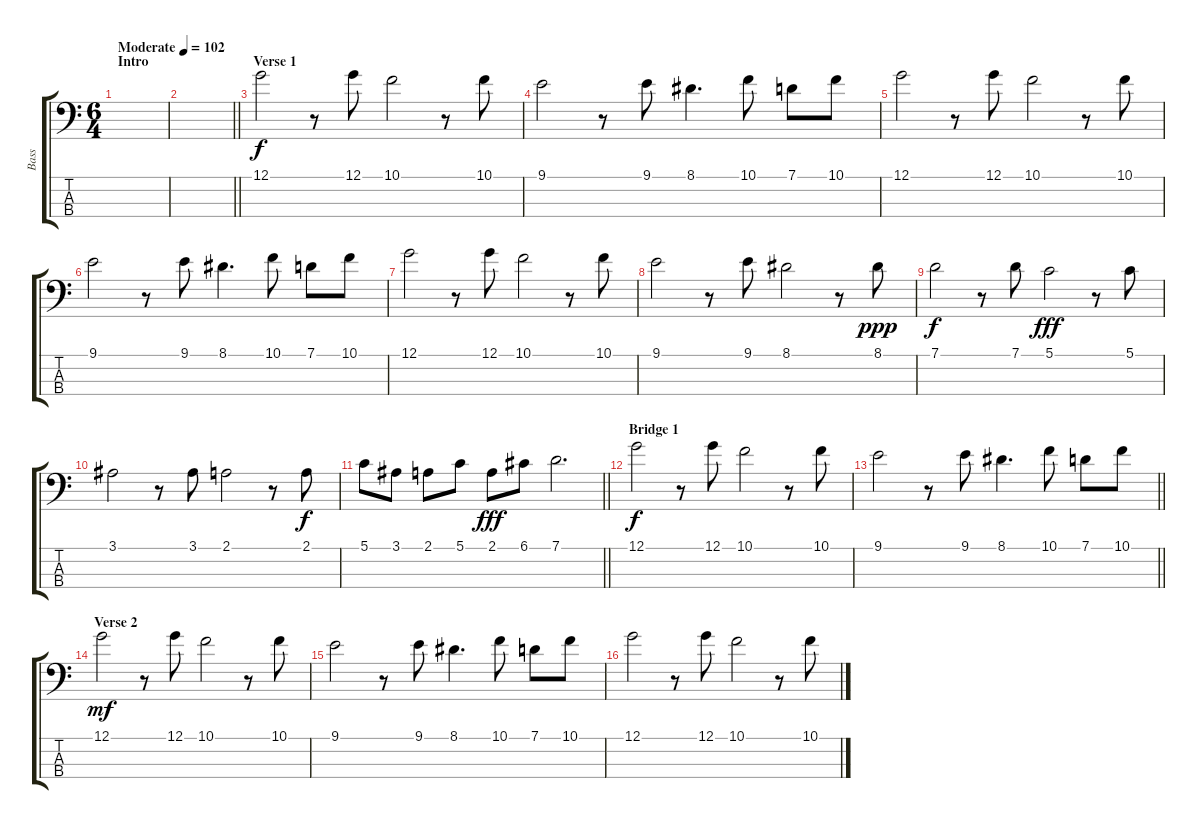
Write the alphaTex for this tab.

\track ("Bass" "Bass") {instrument electricbassfinger}
\staff {score tabs}
\tuning (G2 D2 A1 E1) {hide}
\ts (6 4)
\section ("" "Intro")
\tempo (102 "Moderate")
\clef f4
\ks c
|
\barLineRight lightlight
|
\section ("" "Verse 1")
12.1.2 r.8 12.1.8 10.1.2 r.8 10.1.8 |
9.1.2 r.8 9.1.8 8.1.4{d} 10.1.8 7.1.8 10.1.8 |
12.1.2 r.8 12.1.8 10.1.2 r.8 10.1.8 |
9.1.2 r.8 9.1.8 8.1.4{d} 10.1.8 7.1.8 10.1.8 |
12.1.2 r.8 12.1.8 10.1.2 r.8 10.1.8 |
9.1.2 r.8 9.1.8 8.1.2 r.8 8.1.8{dy ppp} |
7.1.2{dy f} r.8 7.1.8 5.1.2{dy fff} r.8 5.1.8 |
3.1.2 r.8 3.1.8 2.1.2 r.8 2.1.8{dy f} |
\barLineRight lightlight
5.1.8 3.1.8 2.1.8 5.1.8 2.1.8{dy fff} 6.1.8 7.1.2{d} |
\section ("" "Bridge 1")
12.1.2{dy f} r.8 12.1.8 10.1.2 r.8 10.1.8 |
\barLineRight lightlight
9.1.2 r.8 9.1.8 8.1.4{d} 10.1.8 7.1.8 10.1.8 |
\section ("" "Verse 2")
12.1.2{dy mf} r.8 12.1.8 10.1.2 r.8 10.1.8 |
9.1.2 r.8 9.1.8 8.1.4{d} 10.1.8 7.1.8 10.1.8 |
12.1.2 r.8 12.1.8 10.1.2 r.8 10.1.8
